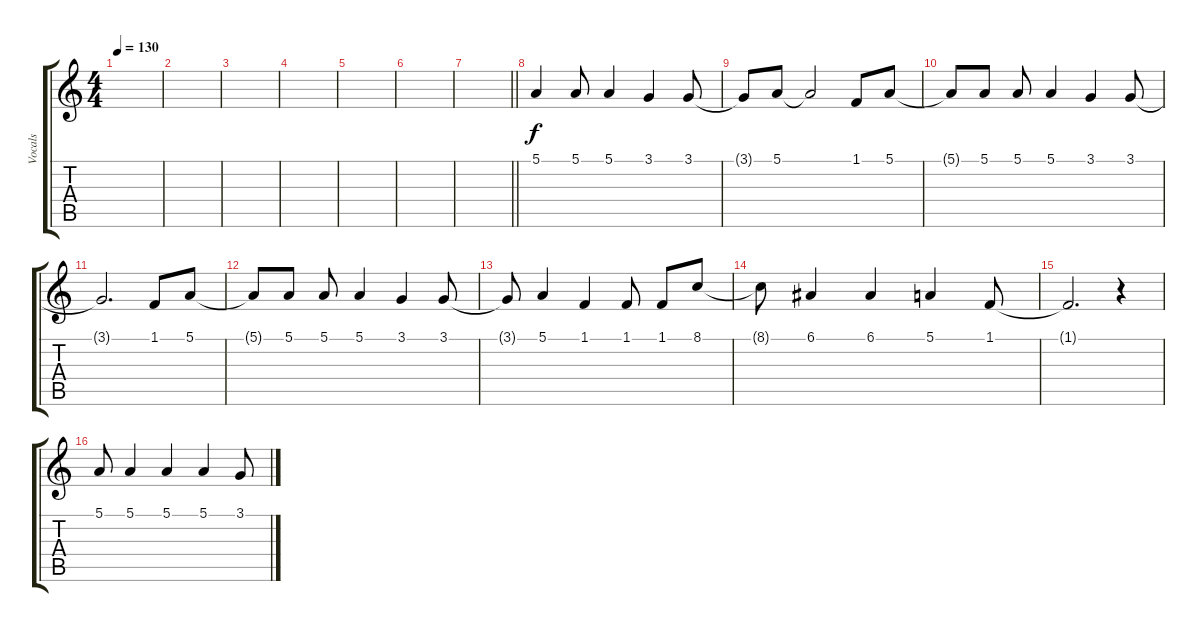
\track ("Vocals" "Vocals") {instrument clarinet}
\staff {score tabs}
\tuning (E4 B3 G3 D3 A2 E2) {hide}
\ts (4 4)
\tempo 130
\clef g2
\ks c
|
|
|
|
|
|
\barLineRight lightlight
|
5.1.4 5.1.8 5.1.4 3.1.4 3.1.8 |
3.1{t}.8 5.1.8 5.1{t}.2 1.1.8 5.1.8 |
5.1{t}.8 5.1.8 5.1.8 5.1.4 3.1.4 3.1.8 |
3.1{t}.2{d} 1.1.8 5.1.8 |
5.1{t}.8 5.1.8 5.1.8 5.1.4 3.1.4 3.1.8 |
3.1{t}.8 5.1.4 1.1.4 1.1.8 1.1.8 8.1.8 |
8.1{t}.8 6.1.4 6.1.4 5.1.4 1.1.8 |
1.1{t}.2{d} r.4 |
5.1.8 5.1.4 5.1.4 5.1.4 3.1.8
